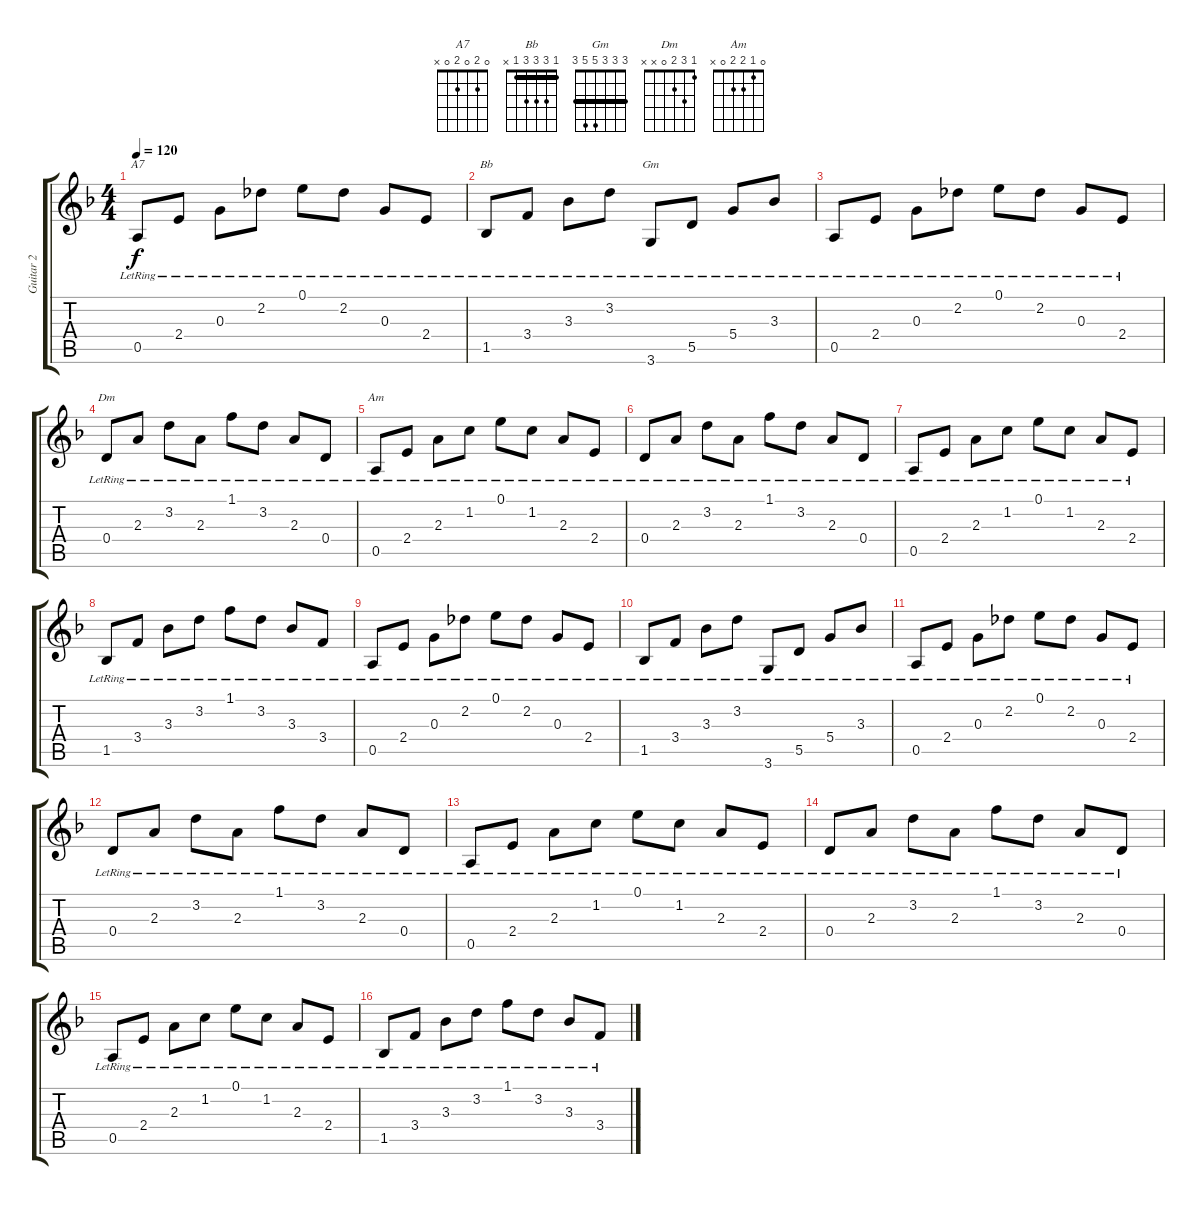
\track ("Guitar 2" "Guitar 2") {instrument acousticguitarsteel}
\staff {score tabs}
\tuning (E4 B3 G3 D3 A2 E2) {hide}
\chord ("A7" 0 2 0 2 0 x)
\chord ("Bb" 1 3 3 3 1 x) {barre 1}
\chord ("Gm" 3 3 3 5 5 3) {barre 3}
\chord ("Dm" 1 3 2 0 x x)
\chord ("Am" 0 1 2 2 0 x)
\ts (4 4)
\tempo 120
\clef g2
\ks dminor
0.5{lr}.8{ch "A7" dy f} 2.4{lr}.8 0.3{lr}.8 2.2{lr}.8 0.1{lr}.8 2.2{lr}.8 0.3{lr}.8 2.4{lr}.8 |
1.5{lr}.8{ch "Bb"} 3.4{lr}.8 3.3{lr}.8 3.2{lr}.8 3.6{lr}.8{ch "Gm"} 5.5{lr}.8 5.4{lr}.8 3.3{lr}.8 |
0.5{lr}.8 2.4{lr}.8 0.3{lr}.8 2.2{lr}.8 0.1{lr}.8 2.2{lr}.8 0.3{lr}.8 2.4{lr}.8 |
0.4{lr}.8{ch "Dm"} 2.3{lr}.8 3.2{lr}.8 2.3{lr}.8 1.1{lr}.8 3.2{lr}.8 2.3{lr}.8 0.4{lr}.8 |
0.5{lr}.8{ch "Am"} 2.4{lr}.8 2.3{lr}.8 1.2{lr}.8 0.1{lr}.8 1.2{lr}.8 2.3{lr}.8 2.4{lr}.8 |
0.4{lr}.8 2.3{lr}.8 3.2{lr}.8 2.3{lr}.8 1.1{lr}.8 3.2{lr}.8 2.3{lr}.8 0.4{lr}.8 |
0.5{lr}.8 2.4{lr}.8 2.3{lr}.8 1.2{lr}.8 0.1{lr}.8 1.2{lr}.8 2.3{lr}.8 2.4{lr}.8 |
1.5{lr}.8 3.4{lr}.8 3.3{lr}.8 3.2{lr}.8 1.1{lr}.8 3.2{lr}.8 3.3{lr}.8 3.4{lr}.8 |
0.5{lr}.8 2.4{lr}.8 0.3{lr}.8 2.2{lr}.8 0.1{lr}.8 2.2{lr}.8 0.3{lr}.8 2.4{lr}.8 |
1.5{lr}.8 3.4{lr}.8 3.3{lr}.8 3.2{lr}.8 3.6{lr}.8 5.5{lr}.8 5.4{lr}.8 3.3{lr}.8 |
0.5{lr}.8 2.4{lr}.8 0.3{lr}.8 2.2{lr}.8 0.1{lr}.8 2.2{lr}.8 0.3{lr}.8 2.4{lr}.8 |
0.4{lr}.8 2.3{lr}.8 3.2{lr}.8 2.3{lr}.8 1.1{lr}.8 3.2{lr}.8 2.3{lr}.8 0.4{lr}.8 |
0.5{lr}.8 2.4{lr}.8 2.3{lr}.8 1.2{lr}.8 0.1{lr}.8 1.2{lr}.8 2.3{lr}.8 2.4{lr}.8 |
0.4{lr}.8 2.3{lr}.8 3.2{lr}.8 2.3{lr}.8 1.1{lr}.8 3.2{lr}.8 2.3{lr}.8 0.4{lr}.8 |
0.5{lr}.8 2.4{lr}.8 2.3{lr}.8 1.2{lr}.8 0.1{lr}.8 1.2{lr}.8 2.3{lr}.8 2.4{lr}.8 |
1.5{lr}.8 3.4{lr}.8 3.3{lr}.8 3.2{lr}.8 1.1{lr}.8 3.2{lr}.8 3.3{lr}.8 3.4{lr}.8
